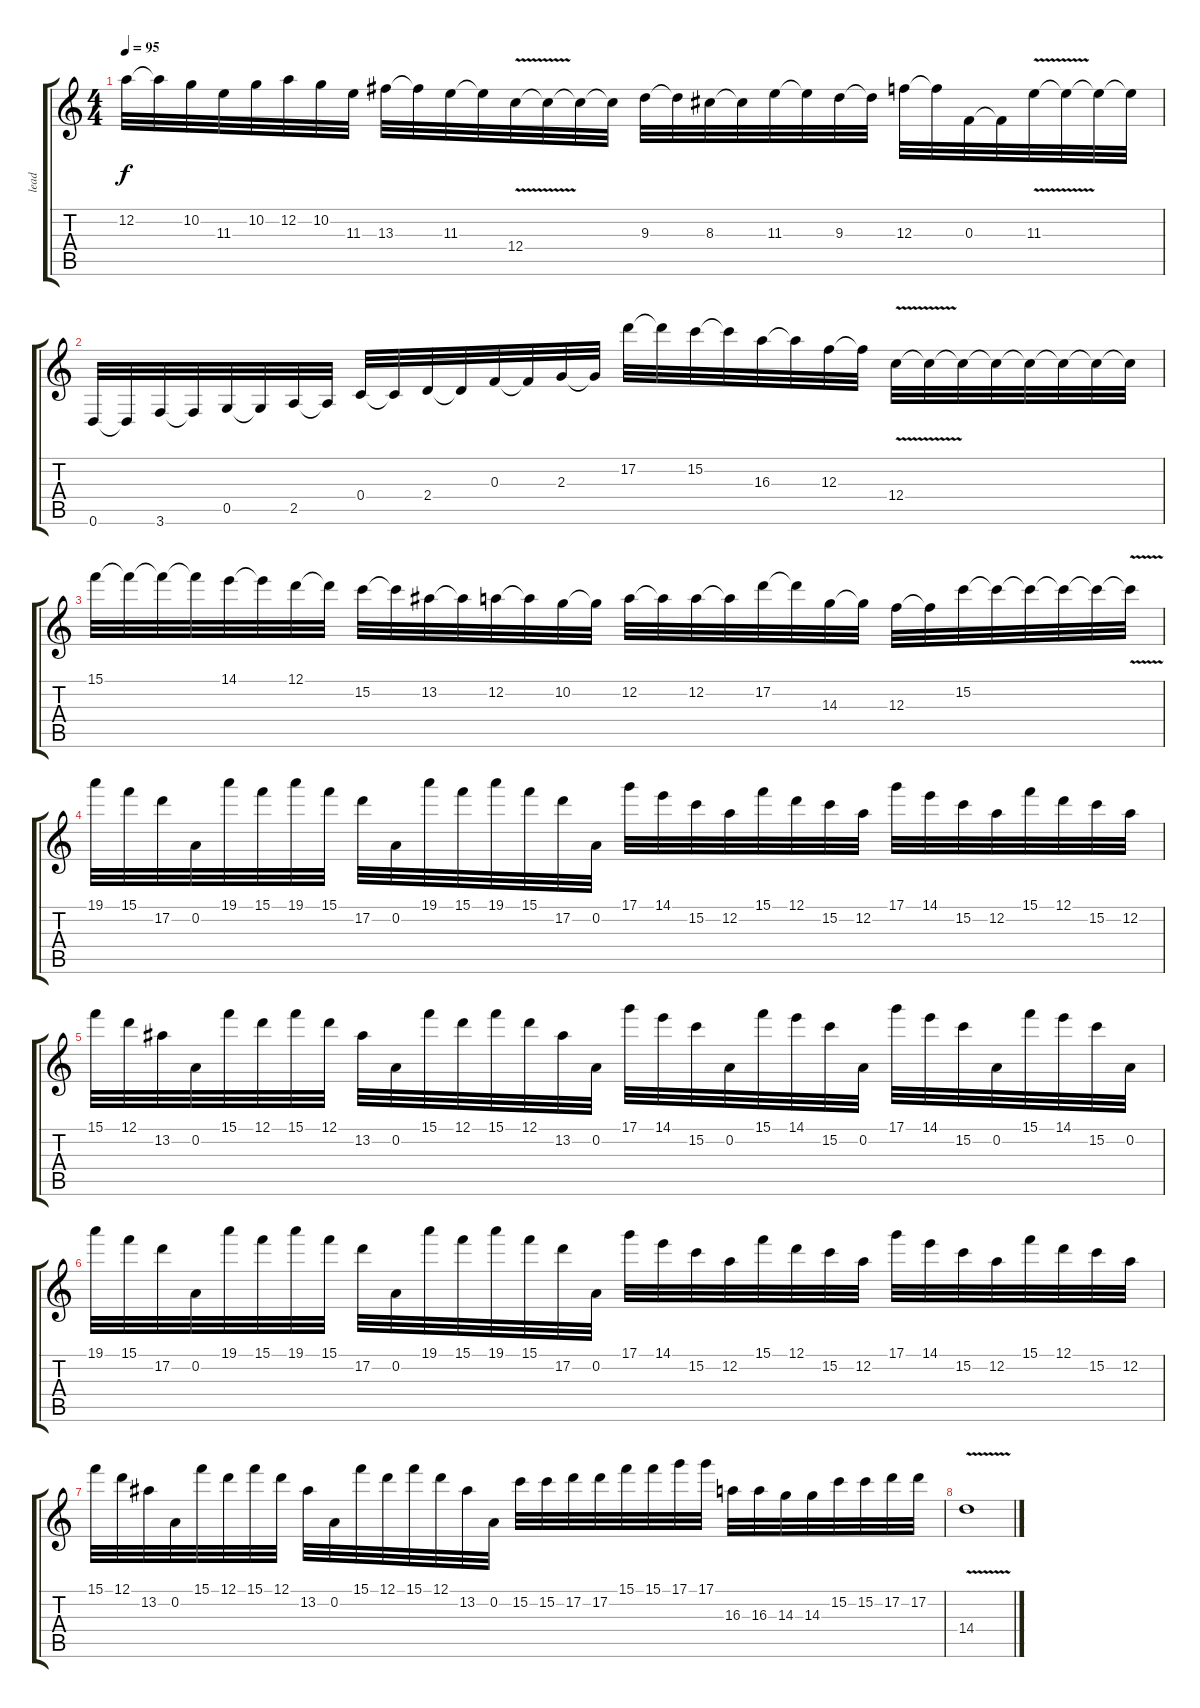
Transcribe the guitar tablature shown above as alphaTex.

\track ("lead" "lead") {instrument distortionguitar}
\staff {score tabs}
\tuning (D4 A3 F3 C3 G2 D2) {hide}
\ts (4 4)
\tempo 95
\clef g2
\ks c
12.2.32{dy f} 12.2{t}.32 10.2.32 11.3.32 10.2.32 12.2.32 10.2.32 11.3.32 13.3.32 13.3{t}.32 11.3.32 11.3{t}.32 12.4{v}.32 12.4{t}.32 12.4{t}.32 12.4{t}.32 9.3.32 9.3{t}.32 8.3.32 8.3{t}.32 11.3.32 11.3{t}.32 9.3.32 9.3{t}.32 12.3.32 12.3{t}.32 0.3.32 0.3{t}.32 11.3{v}.32 11.3{t}.32 11.3{t}.32 11.3{t}.32 |
0.6.32 0.6{t}.32 3.6.32 3.6{t}.32 0.5.32 0.5{t}.32 2.5.32 2.5{t}.32 0.4.32 0.4{t}.32 2.4.32 2.4{t}.32 0.3.32 0.3{t}.32 2.3.32 2.3{t}.32 17.2.32 17.2{t}.32 15.2.32 15.2{t}.32 16.3.32 16.3{t}.32 12.3.32 12.3{t}.32 12.4{v}.32 12.4{t}.32 12.4{t}.32 12.4{t}.32 12.4{t}.32 12.4{t}.32 12.4{t}.32 12.4{t}.32 |
15.1.32 15.1{t}.32 15.1{t}.32 15.1{t}.32 14.1.32 14.1{t}.32 12.1.32 12.1{t}.32 15.2.32 15.2{t}.32 13.2.32 13.2{t}.32 12.2.32 12.2{t}.32 10.2.32 10.2{t}.32 12.2.32 12.2{t}.32 12.2.32 12.2{t}.32 17.2.32 17.2{t}.32 14.3.32 14.3{t}.32 12.3.32 12.3{t}.32 15.2.32 15.2{t}.32 15.2{t}.32 15.2{t}.32 15.2{t}.32 15.2{v t}.32 |
19.1.32 15.1.32 17.2.32 0.2.32 19.1.32 15.1.32 19.1.32 15.1.32 17.2.32 0.2.32 19.1.32 15.1.32 19.1.32 15.1.32 17.2.32 0.2.32 17.1.32 14.1.32 15.2.32 12.2.32 15.1.32 12.1.32 15.2.32 12.2.32 17.1.32 14.1.32 15.2.32 12.2.32 15.1.32 12.1.32 15.2.32 12.2.32 |
15.1.32 12.1.32 13.2.32 0.2.32 15.1.32 12.1.32 15.1.32 12.1.32 13.2.32 0.2.32 15.1.32 12.1.32 15.1.32 12.1.32 13.2.32 0.2.32 17.1.32 14.1.32 15.2.32 0.2.32 15.1.32 14.1.32 15.2.32 0.2.32 17.1.32 14.1.32 15.2.32 0.2.32 15.1.32 14.1.32 15.2.32 0.2.32 |
19.1.32 15.1.32 17.2.32 0.2.32 19.1.32 15.1.32 19.1.32 15.1.32 17.2.32 0.2.32 19.1.32 15.1.32 19.1.32 15.1.32 17.2.32 0.2.32 17.1.32 14.1.32 15.2.32 12.2.32 15.1.32 12.1.32 15.2.32 12.2.32 17.1.32 14.1.32 15.2.32 12.2.32 15.1.32 12.1.32 15.2.32 12.2.32 |
15.1.32 12.1.32 13.2.32 0.2.32 15.1.32 12.1.32 15.1.32 12.1.32 13.2.32 0.2.32 15.1.32 12.1.32 15.1.32 12.1.32 13.2.32 0.2.32 15.2.32 15.2.32 17.2.32 17.2.32 15.1.32 15.1.32 17.1.32 17.1.32 16.3.32 16.3.32 14.3.32 14.3.32 15.2.32 15.2.32 17.2.32 17.2.32 |
14.4{v}.1
